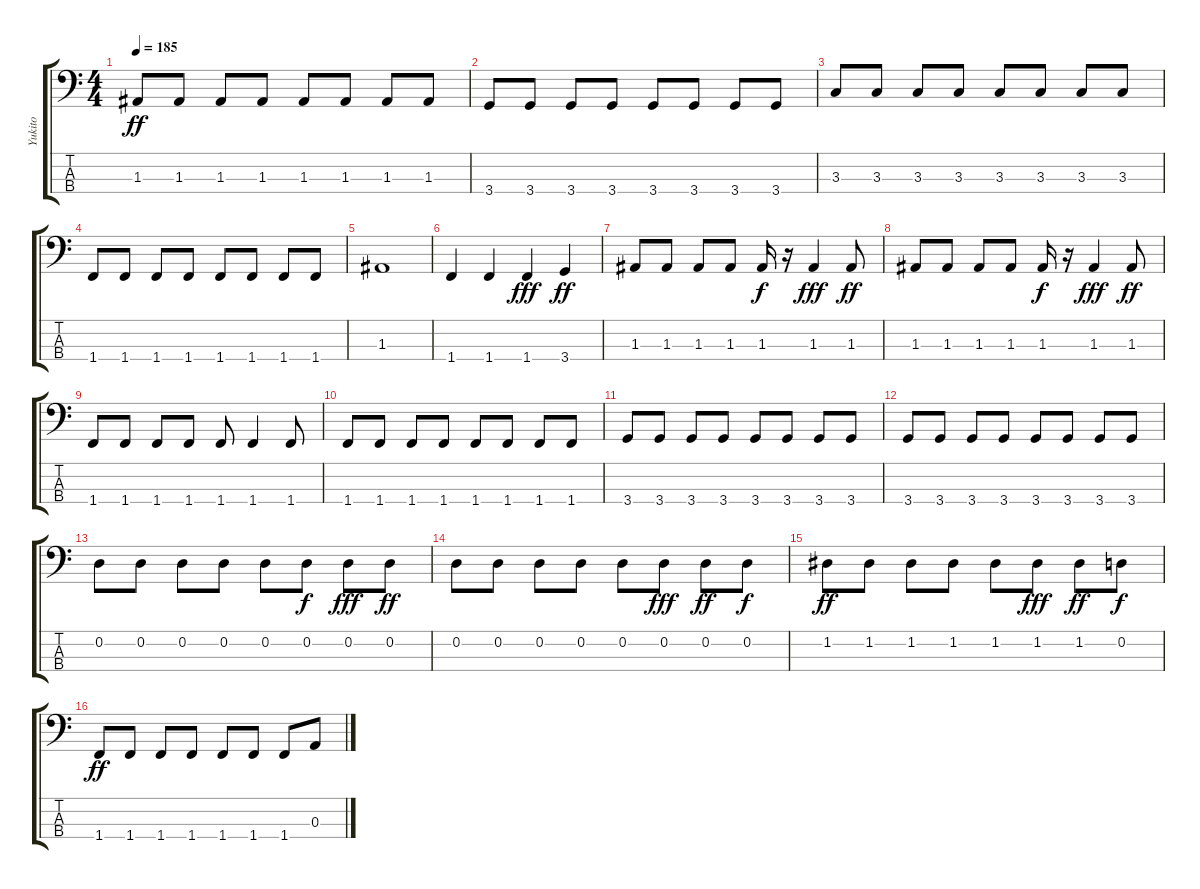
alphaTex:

\track ("Yukito" "Yukito") {instrument electricbassfinger}
\staff {score tabs}
\tuning (G2 D2 A1 E1) {hide}
\ts (4 4)
\tempo 185
\clef f4
\ks c
1.3.8{dy ff} 1.3.8 1.3.8 1.3.8 1.3.8 1.3.8 1.3.8 1.3.8 |
3.4.8 3.4.8 3.4.8 3.4.8 3.4.8 3.4.8 3.4.8 3.4.8 |
3.3.8 3.3.8 3.3.8 3.3.8 3.3.8 3.3.8 3.3.8 3.3.8 |
1.4.8 1.4.8 1.4.8 1.4.8 1.4.8 1.4.8 1.4.8 1.4.8 |
1.3.1 |
1.4.4 1.4.4 1.4.4{dy fff} 3.4.4{dy ff} |
1.3.8 1.3.8 1.3.8 1.3.8 1.3.16{dy f} r.16 1.3.4{dy fff} 1.3.8{dy ff} |
1.3.8 1.3.8 1.3.8 1.3.8 1.3.16{dy f} r.16 1.3.4{dy fff} 1.3.8{dy ff} |
1.4.8 1.4.8 1.4.8 1.4.8 1.4.8 1.4.4 1.4.8 |
1.4.8 1.4.8 1.4.8 1.4.8 1.4.8 1.4.8 1.4.8 1.4.8 |
3.4.8 3.4.8 3.4.8 3.4.8 3.4.8 3.4.8 3.4.8 3.4.8 |
3.4.8 3.4.8 3.4.8 3.4.8 3.4.8 3.4.8 3.4.8 3.4.8 |
0.2.8 0.2.8 0.2.8 0.2.8 0.2.8 0.2.8{dy f} 0.2.8{dy fff} 0.2.8{dy ff} |
0.2.8 0.2.8 0.2.8 0.2.8 0.2.8 0.2.8{dy fff} 0.2.8{dy ff} 0.2.8{dy f} |
1.2.8{dy ff} 1.2.8 1.2.8 1.2.8 1.2.8 1.2.8{dy fff} 1.2.8{dy ff} 0.2.8{dy f} |
1.4.8{dy ff} 1.4.8 1.4.8 1.4.8 1.4.8 1.4.8 1.4.8 0.3.8
